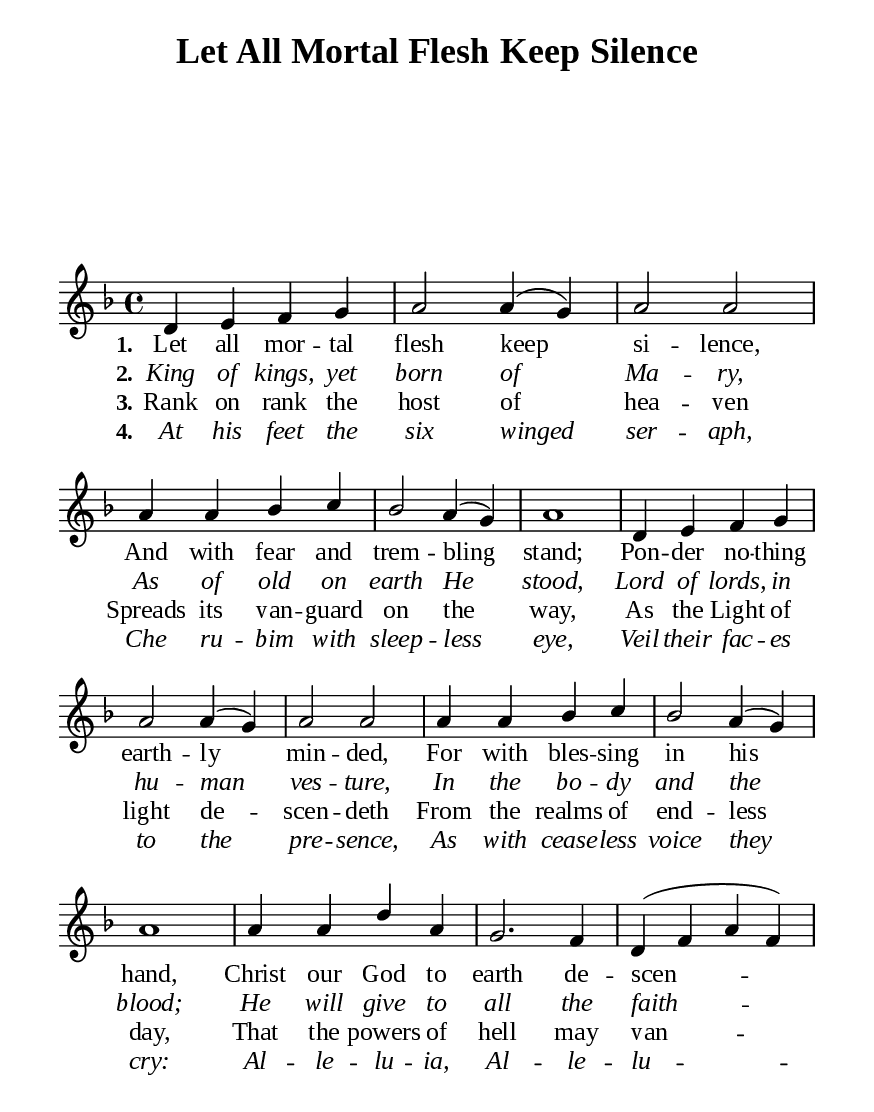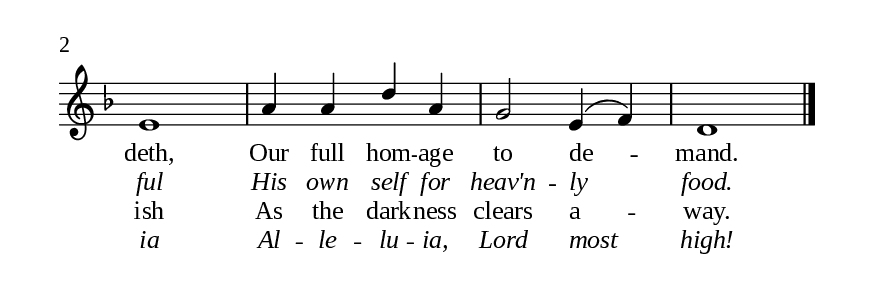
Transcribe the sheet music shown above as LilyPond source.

\version "2.18.2"

\header {
  title = "Let All Mortal Flesh Keep Silence"
  composer = " "
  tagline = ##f
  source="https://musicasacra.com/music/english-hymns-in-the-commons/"
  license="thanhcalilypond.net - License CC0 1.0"
}

global= {
  \key f \major
  \time 4/4
  \override Score.BarNumber.break-visibility = ##(#f #f #f)
  \override Lyrics.LyricSpace.minimum-distance = #2.0
}

\paper {
  #(set-paper-size "a5")
  top-margin = 10\mm
  bottom-margin = 10\mm
  left-margin = 10\mm
  right-margin = 10\mm
  indent = #0
  #(define fonts
	 (make-pango-font-tree "Liberation Serif"
	 		       "Liberation Serif"
			       "Liberation Serif"
			       (/ 20 20)))
  system-system-spacing = #'((basic-distance . 3) (padding . 3))
}

printItalic = \with {
  \override LyricText.font-shape = #'italic
}

% Verse music
musicVerseSoprano = \relative c' {
  %{	01	%} d4 e f g |
  %{	02	%} a2 a4 (g) |
  %{	03	%} a2 a |
  %{	04	%} a4 a bes c |
  %{	05	%} bes2 a4 (g) |
  %{	06	%} a1 |
  %{	07	%} d,4 e f g |
  %{	08	%} a2 a4 (g) |
  %{	09	%} a2 a |
  %{	10	%} a4 a bes c |
  %{	11	%} bes2 a4 (g) |
  %{	12	%} a1 |
  %{	13	%} a4 a d a |
  %{	14	%} g2. f4 |
  %{	15	%} d (f a f) |
  %{	16	%} e1 |
  %{	17	%} a4 a d a |
  %{	18	%} g2 e4 (f) |
  %{	19	%} d1 \bar "|."
}

% Verse lyrics
verseOne = \lyricmode {
  \set stanza = #"1."
  Let all mor -- tal flesh keep si -- lence,
  And with fear and trem -- bling stand;
  Pon -- der no -- thing earth -- ly min -- ded,
  For with bles -- sing in his hand,
  Christ our God to earth de -- scen -- deth,
  Our full hom -- age to de -- mand.
}

verseTwo = \lyricmode {
  \set stanza = #"2."
  King of kings, yet born of Ma -- ry,
  As of old on earth He stood,
  Lord of lords, in hu -- man ves -- ture, 
  In the bo -- dy and the blood;
  He will give to all the faith -- ful
  His own self for heav'n -- ly food.
}

verseThree = \lyricmode {
  \set stanza = #"3."
  Rank on rank the host of hea -- ven
  Spreads its van -- guard on the way,
  As the Light of light de -- scen -- deth
  From the realms of end -- less day,
  That the powers of hell may van -- ish
  As the dark -- ness clears a -- way.
}

verseFour = \lyricmode {
  \set stanza = #"4."
  At his feet the six winged ser -- aph,
  Che ru -- bim with sleep -- less eye,
  Veil their fac -- es to the pre -- sence,
  As with cease -- less voice they cry:
  Al -- le -- lu -- ia, Al -- le -- lu -- ia
  Al -- le -- lu -- ia, Lord most high!
}

% Layout
\score {
    \new ChoirStaff <<
      \new Staff <<
        \clef "treble"
        \new Voice = "sopranos" { \global \stemUp \slurUp \musicVerseSoprano }
      >>
      \new Lyrics \lyricsto sopranos \verseOne
      \new Lyrics \printItalic \lyricsto sopranos \verseTwo
      \new Lyrics \lyricsto sopranos \verseThree
      \new Lyrics \printItalic \lyricsto sopranos \verseFour
    >>
}
